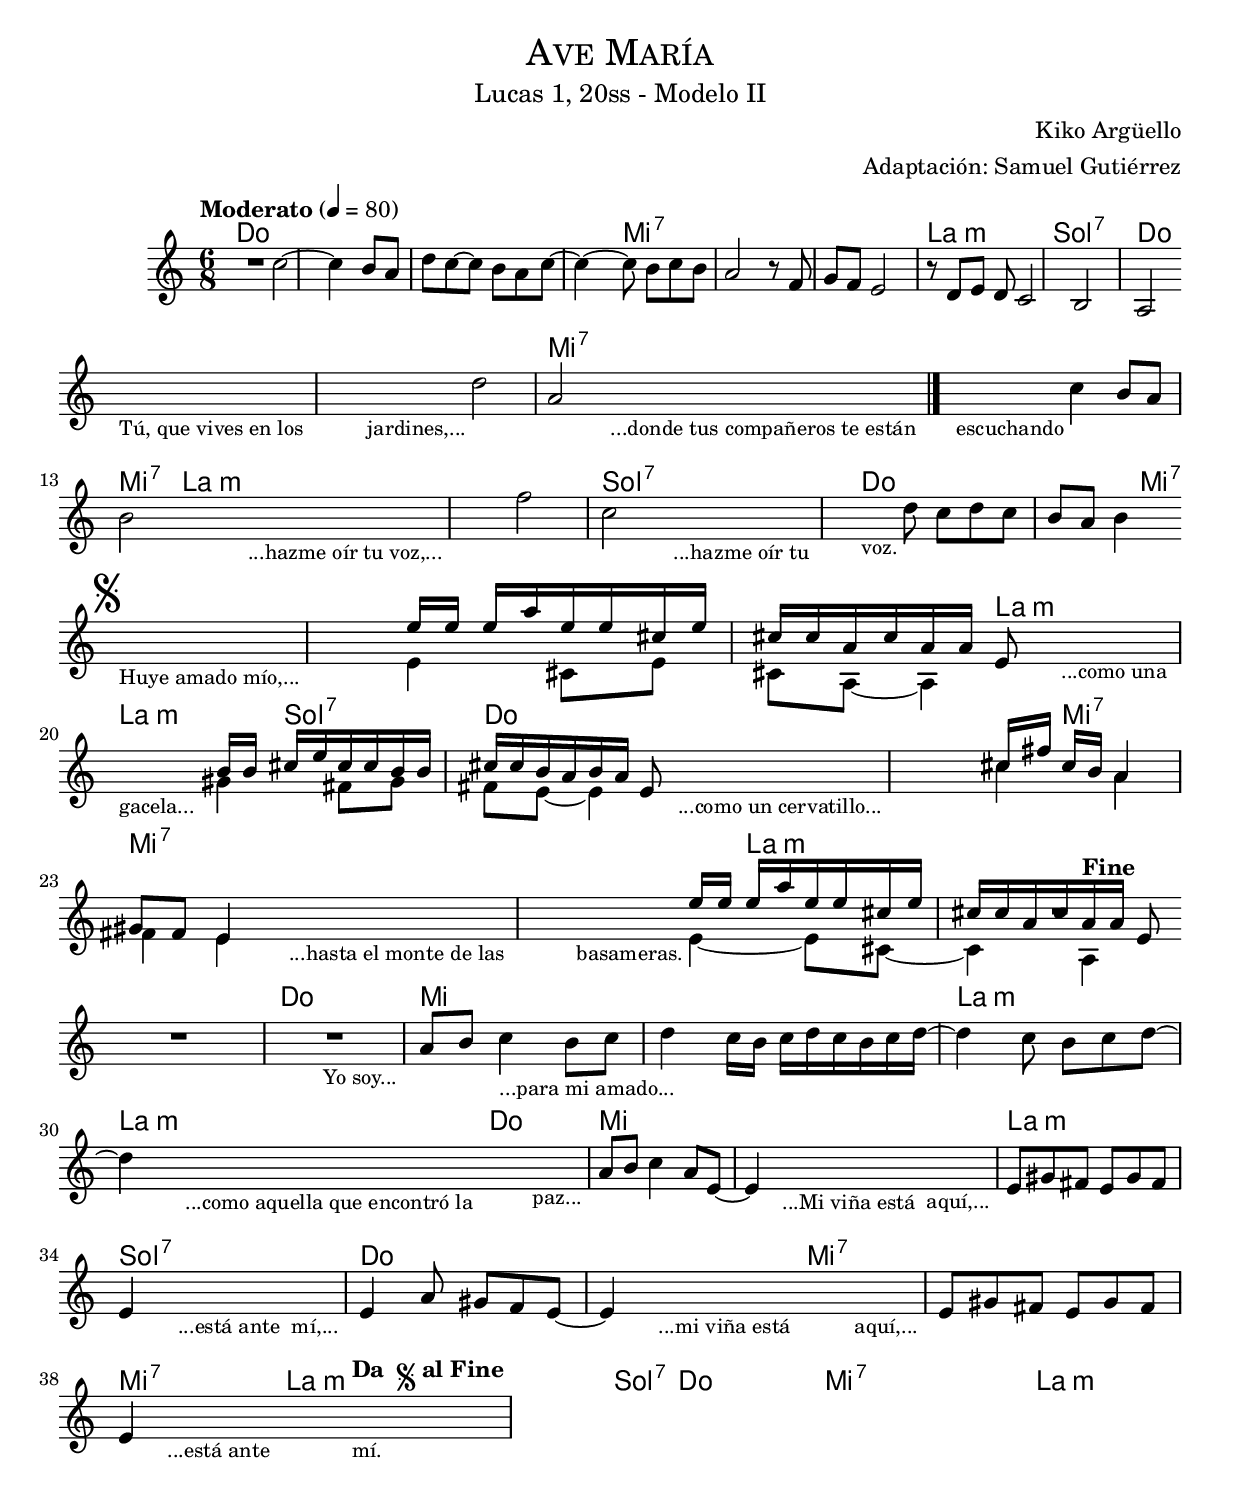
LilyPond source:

% Aleluya ya llego el reino
% searchsam
\language "espanol"
\version "2.23.10"

% --- Global parameters
%particle = 0
%jump = \break
%time = 4

% --- Includes
\include "global.ily"
harmonies = \new ChordNames {
  \set ChordNames.midiInstrument = "church organ"
  \set ChordNames.midiMaximumVolume = #0.5
  \set chordChanges = ##t
  \chordmode {
    \italianChords
    do2. |
    do2. |
    do2. |
    do4 mi2:7 |
    mi2.:7 |
    mi2.:7 |
    la2.:m |
    sol2.:7 |
    do2. |
    do2. |
    mi2.:7 |
    mi2.:7 |
    mi4.:7 la4.:m |
    la2.:m |
    sol2.:7 |
    do2. |
    do4. mi4.:7 |
    mi2.:7 |
    mi4.:7 la4.:m |
    la4.:m sol4.:7 |
    do2. |
    do4. mi4.:7 |
    mi2.:7 |
    mi4.:7 la4.:m |
    la2.:m |
    do2. |
    mi2. |
    mi2. |
    la2.:m |
    la4.:m do4. |
    mi2. |
    mi2. |
    la2.:m |
    sol2.:7 |
    do2. |
    do4. mi4.:7 |
    mi2.:7 |
    mi4.:7 la4.:m |
    la4.:m sol4.:7 |
    do2. |
    do4. mi4.:7 |
    mi2.:7 |
    mi4.:7 la4.:m |
    la2.:m |
  }
}

instrument = \relative do'' {
  \compressEmptyMeasures
  \dynamicUp
  
  R2 |
  do2~ |
  do4 si8 la |
  re8 do~ do si8 |
  la do~ do4~ |
  do8 si do si |
  la2 |
  r8 fa sol fa | %3
  mi2 | % 4
  r8 re mi re | %3
  do2 | % 4
  si2 |
  la2 | \break
  \textLengthOn
  s4_\markup { \small "Tú, que vives en los " } s4_\markup { \small "jardines,..." } |
  re'2 |
  la2 |
  s4_\markup { \small "...donde tus compañeros te están " } s4_\markup { \small " escuchando" } |
  do4 si8 la |
  si2 |
  s2_\markup { \small "...hazme oír tu voz,..." } |
  fa'2 |
  do2 |
  s4_\markup { \small "...hazme oír tu " } s4_\markup { \small "voz." } |
  re8 do re do |
  si8 la si4 | \break
  \mark \markup { \musicglyph "scripts.segno" }
  s2_\markup { \small "Huye amado mío,..." } |
  << {
    mi16 mi mi la mi mi dos mi |
    dos16 dos la dos la la mi8 |
  }\\{
    mi4 dos8 mi |
    dos8 la~ la4 |
  }>>
  s4_\markup { \small "...como una " } s4_\markup { \small "gacela..." } |
  <<{
    si'16 si dos mi dos dos si si |
    dos16 dos si la si la mi8 |
  }\\{
    sols4 fas8 sols |
    fas8 mi~ mi4 |
  }>>
  s2_\markup { \small "...como un cervatillo..." } |
  <<{
    dos'16 fas dos si la4 |
    sols8 fas mi4 |
  }\\{
    dos'4 la |
    fas4 mi |
  }>>
  s4_\markup { \small "...hasta el monte de las " }  s4_\markup { \small "basameras." } |
  <<{
    mi'16 mi mi la mi mi dos mi |
    dos dos la dos la^\markup { \bold "Fine" } la mi8 | \break
  }\\{
    mi4~ mi8 dos~ |
    dos4 la |
  }>>
  R2 |
  s2_\markup { \small "Yo soy..." }  |
  \textLengthOff
  la'8 si do4_\markup { \small "...para mi amado..." } |
  si8 do re4 |
  do16 si do re do si do re~ |
  re4 do8 si |
  do8 re~ re4 |
  \textLengthOn
  s4_\markup { \small "...como aquella que encontró la " } s4_\markup{\small "paz..."} |
  la8 si do4 |
  la8 mi~ mi4 |
  s4_\markup { \small "...Mi viña está " } s4_\markup{\small "aquí,..."} |
  mi8 sols fas mi |
  sols fas mi4 |
  s4_\markup { \small "...está ante " } s4_\markup{\small "mí,..."} |
  mi4 la8 sols |
  fa8 mi~ mi4 |
  s4_\markup { \small "...mi viña está " } s4_\markup{\small "aquí,..."} |
  mi8 sols fas mi |
  sols fas mi4 |
  s4_\markup { \small "...está ante " } s4_\markup{\small "mí."}^\markup { \bold "Da " \small \musicglyph "scripts.segno" \bold "al Fine" } |
  \textLengthOff
}

% \include "metronome.ily"

% --- Global size
%#(set-global-staff-size \size)

% --- Header
\header {
  title = \markup{\medium \smallCaps \title}
  subtitle = \markup{\medium \subtitle}
  subsubtitle = \markup{\medium \subsubtitle}
  composer = \autor
  arranger = \markup {\right-column { \arranger \other}}
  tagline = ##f
  breakbefore = ##t
}

% --- Music

% --- Harmony

% --- Sheet
\score {
  <<
    \harmonies
    \new Staff = "main" {
      <<
        \set Staff.midiInstrument = #"flute"
        \set Staff.midiMaximumVolume = #1.5
        <<
          \new Voice = "instrument" { << \global \instrument >> }
        >>
      >>
    }
  >>
  \layout {}
  \midi {}
}

% --- Paper
\paper {
  #(set-default-paper-size "letter")
  %page-breaking = #ly:page-turn-breaking
}